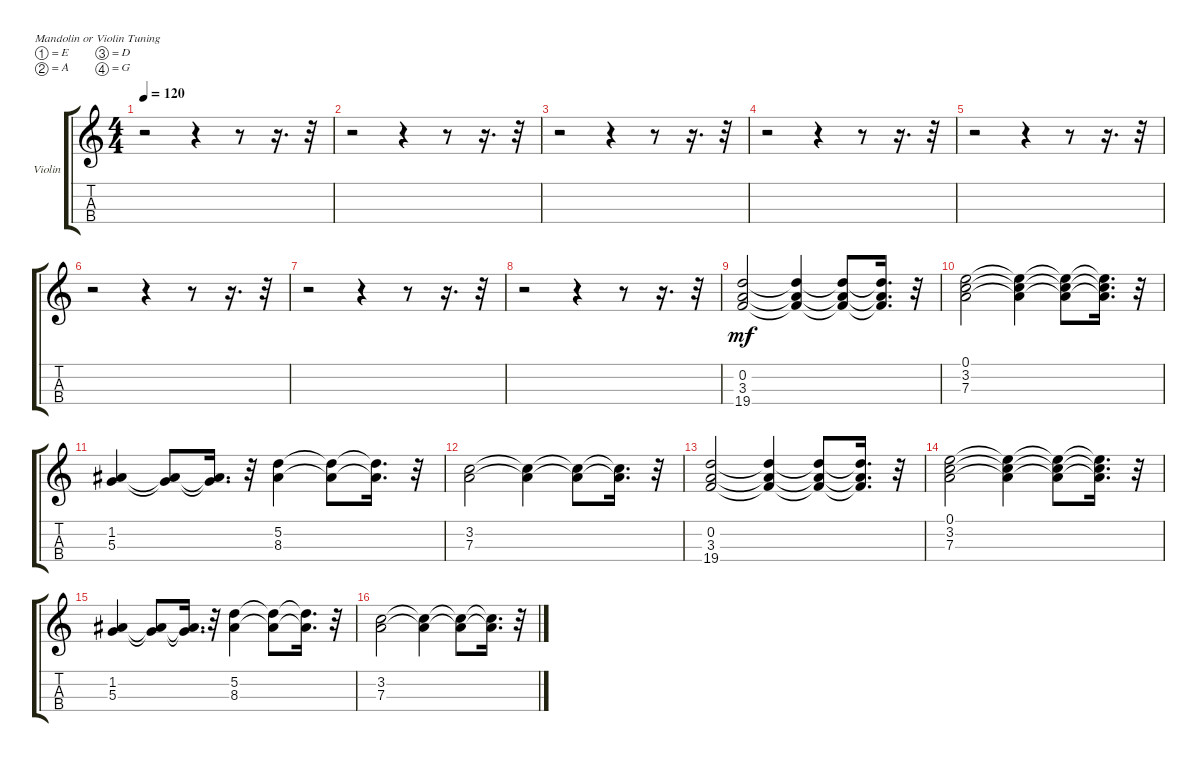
\bracketExtendMode groupsimilarinstruments
\firstSystemTrackNameOrientation horizontal
\otherSystemsTrackNameOrientation horizontal
\track ("" "Violin") {instrument violin}
\staff {score tabs}
\tuning (E5 A4 D4 G3)
\ts (4 4)
\tempo 120
\clef g2
\ks c
r.2{dy mf} r.4 r.8 r.16{d} r.32 |
r.2 r.4 r.8 r.16{d} r.32 |
r.2 r.4 r.8 r.16{d} r.32 |
r.2 r.4 r.8 r.16{d} r.32 |
r.2 r.4 r.8 r.16{d} r.32 |
r.2 r.4 r.8 r.16{d} r.32 |
r.2 r.4 r.8 r.16{d} r.32 |
r.2 r.4 r.8 r.16{d} r.32 |
(3.3 0.2 19.4).2 (3.3{t} 0.2{t} 19.4{t}).4 (3.3{t} 0.2{t} 19.4{t}).8 (3.3{t} 0.2{t} 19.4{t}).16{d} r.32 |
(3.2 0.1 7.3).2 (3.2{t} 0.1{t} 7.3{t}).4 (3.2{t} 0.1{t} 7.3{t}).8 (3.2{t} 0.1{t} 7.3{t}).16{d} r.32 |
(1.2 5.3).4 (1.2{t} 5.3{t}).8 (1.2{t} 5.3{t}).16{d} r.32 (5.2 8.3).4 (5.2{t} 8.3{t}).8 (5.2{t} 8.3{t}).16{d} r.32 |
(3.2 7.3).2 (3.2{t} 7.3{t}).4 (3.2{t} 7.3{t}).8 (3.2{t} 7.3{t}).16{d} r.32 |
(3.3 0.2 19.4).2 (3.3{t} 0.2{t} 19.4{t}).4 (3.3{t} 0.2{t} 19.4{t}).8 (3.3{t} 0.2{t} 19.4{t}).16{d} r.32 |
(3.2 0.1 7.3).2 (3.2{t} 0.1{t} 7.3{t}).4 (3.2{t} 0.1{t} 7.3{t}).8 (3.2{t} 0.1{t} 7.3{t}).16{d} r.32 |
(1.2 5.3).4 (1.2{t} 5.3{t}).8 (1.2{t} 5.3{t}).16{d} r.32 (5.2 8.3).4 (5.2{t} 8.3{t}).8 (5.2{t} 8.3{t}).16{d} r.32 |
(3.2 7.3).2 (3.2{t} 7.3{t}).4 (3.2{t} 7.3{t}).8 (3.2{t} 7.3{t}).16{d} r.32
